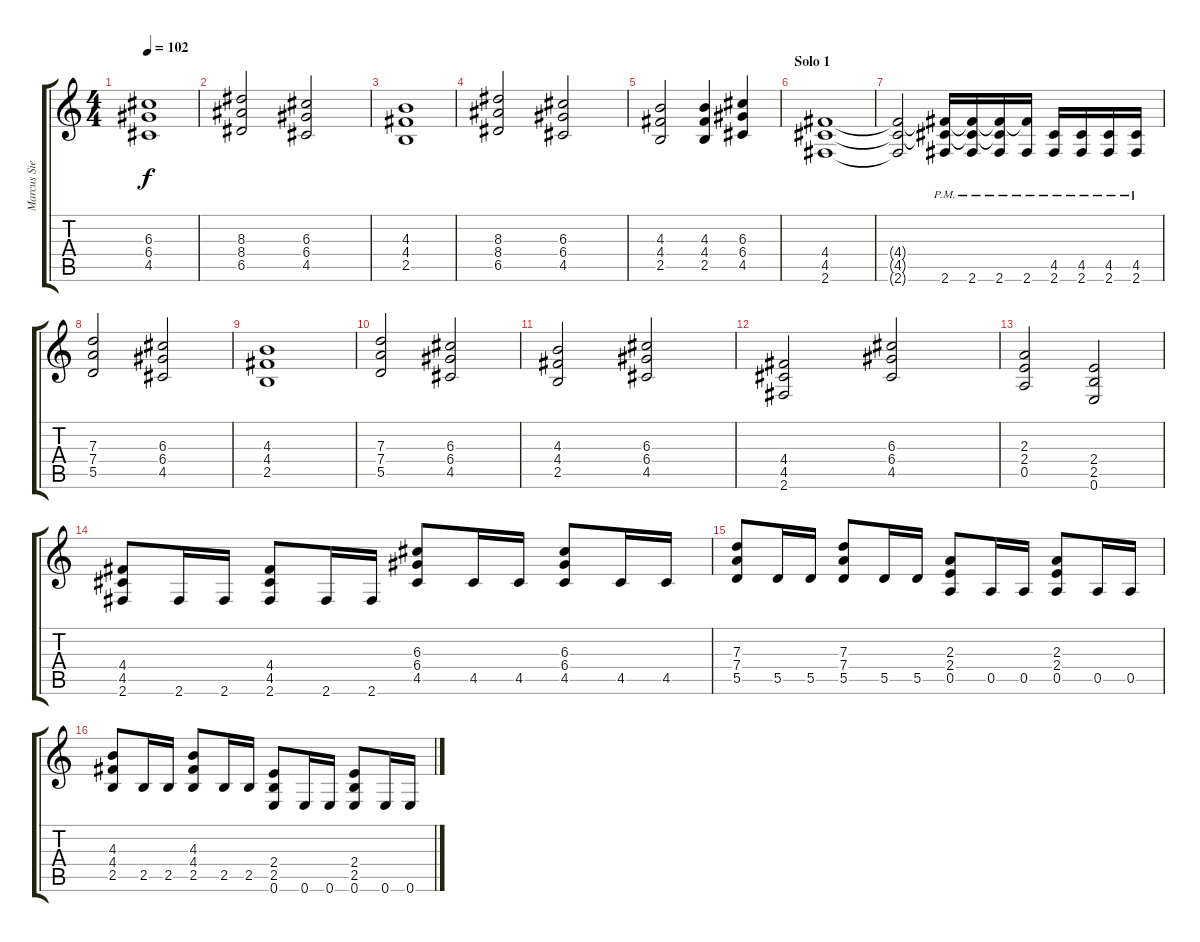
\track ("Marcus Siepen" "Marcus Sie") {instrument distortionguitar}
\staff {score tabs}
\tuning (E4 B3 G3 D3 A2 E2) {hide}
\ts (4 4)
\tempo 102
\clef g2
\ks c
(6.3 6.4 4.5).1{dy f} |
(8.3 8.4 6.5).2 (6.3 6.4 4.5).2 |
(4.3 4.4 2.5).1 |
(8.3 8.4 6.5).2 (6.3 6.4 4.5).2 |
(4.3 4.4 2.5).2 (4.3 4.4 2.5).4 (6.3 6.4 4.5).4 |
\section ("" "Solo 1")
(4.4 4.5 2.6).1 |
(4.4{t} 4.5{t} 2.6{t}).2 (4.4{t} 4.5{t} 2.6{pm}).16 (4.4{t} 4.5{t} 2.6{pm}).16 (4.4{t} 4.5{t} 2.6{pm}).16 (4.4{t} 2.6{pm}).16 (4.5{pm} 2.6{pm}).16 (4.5{pm} 2.6{pm}).16 (4.5{pm} 2.6{pm}).16 (4.5{pm} 2.6{pm}).16 |
(7.3 7.4 5.5).2 (6.3 6.4 4.5).2 |
(4.3 4.4 2.5).1 |
(7.3 7.4 5.5).2 (6.3 6.4 4.5).2 |
(4.3 4.4 2.5).2 (6.3 6.4 4.5).2 |
(4.4 4.5 2.6).2 (6.3 6.4 4.5).2 |
(2.3 2.4 0.5).2 (2.4 2.5 0.6).2 |
(4.4 4.5 2.6).8 2.6.16 2.6.16 (4.4 4.5 2.6).8 2.6.16 2.6.16 (6.3 6.4 4.5).8 4.5.16 4.5.16 (6.3 6.4 4.5).8 4.5.16 4.5.16 |
(7.3 7.4 5.5).8 5.5.16 5.5.16 (7.3 7.4 5.5).8 5.5.16 5.5.16 (2.3 2.4 0.5).8 0.5.16 0.5.16 (2.3 2.4 0.5).8 0.5.16 0.5.16 |
(4.3 4.4 2.5).8 2.5.16 2.5.16 (4.3 4.4 2.5).8 2.5.16 2.5.16 (2.4 2.5 0.6).8 0.6.16 0.6.16 (2.4 2.5 0.6).8 0.6.16 0.6.16
